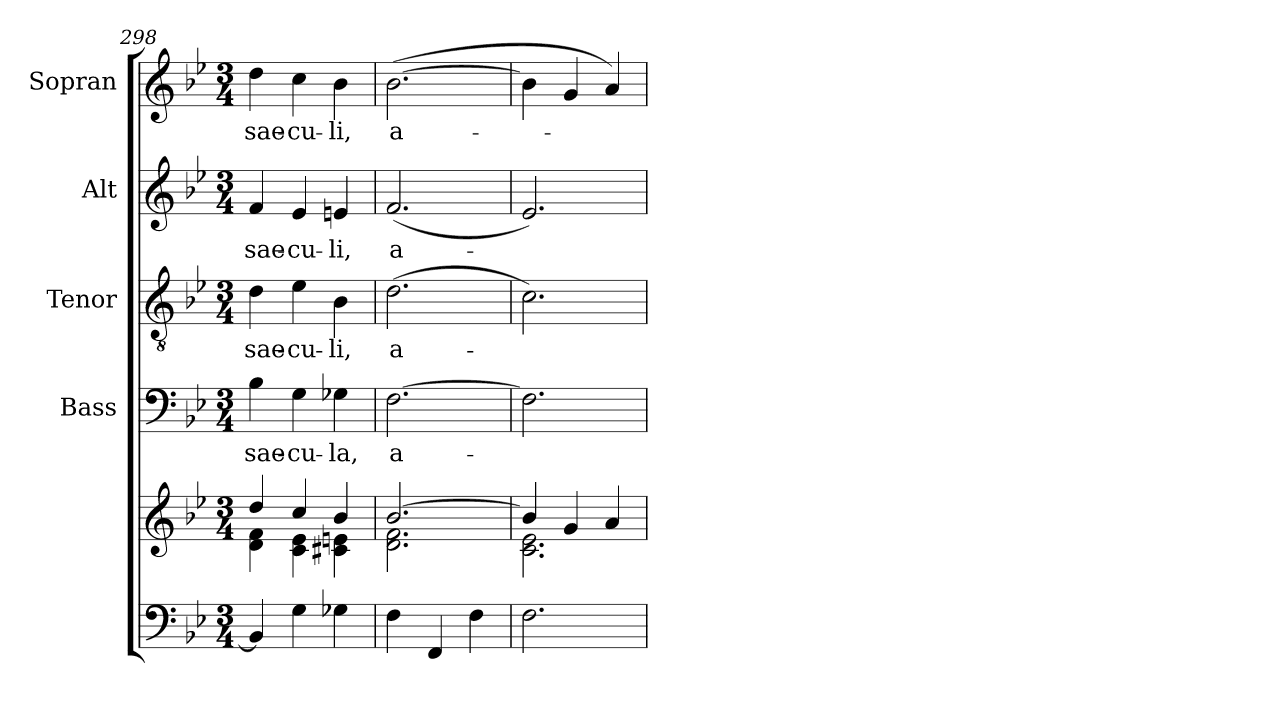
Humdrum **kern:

**kern	**kern	**kern	**text	**kern	**text	**kern	**text	**kern	**text
*part5	*part5	*part4	*part4	*part3	*part3	*part2	*part2	*part1	*part1
*staff6	*staff5	*staff4	*staff4	*staff3	*staff3	*staff2	*staff2	*staff1	*staff1
*	*	*I"Bass	*	*I"Tenor	*	*I"Alt	*	*I"Sopran	*
*	*	*I'B.	*	*I'T.	*	*I'A.	*	*I'S.	*
*clefF4	*clefG2	*clefF4	*	*clefGv2	*	*clefG2	*	*clefG2	*
*k[b-e-]	*k[b-e-]	*k[b-e-]	*	*k[b-e-]	*	*k[b-e-]	*	*k[b-e-]	*
*B-:	*B-:	*B-:	*	*B-:	*	*B-:	*	*B-:	*
*M3/4	*M3/4	*M3/4	*	*M3/4	*	*M3/4	*	*M3/4	*
=298	=298	=298	=298	=298	=298	=298	=298	=298	=298
*	*^	*	*	*	*	*	*	*	*
!	!	!	!	!LO:LY:b	!	!LO:LY:b	!	!LO:LY:b	!	!LO:LY:b
4BB-/]	4dd/	4d\ 4f\	4B-\	sae-	4d\	sae-	4f/	sae-	4dd\	sae-
!	!	!	!	!LO:LY:b	!	!LO:LY:b	!	!LO:LY:b	!	!LO:LY:b
4G\	4cc/	4c\ 4e-\	4G\	-cu-	4e-\	-cu-	4e-/	-cu-	4cc\	-cu-
!	!	!	!	!LO:LY:b	!	!LO:LY:b	!	!LO:LY:b	!	!LO:LY:b
4G-X\	4b-/	4c#X\ 4en\	4G-X\	-la,	4B-\	-li,	4en/	-li,	4b-\	-li,
=299	=299	=299	=299	=299	=299	=299	=299	=299	=299	=299
!	!	!	!	!LO:LY:b	!	!LO:LY:b	!	!LO:LY:b	!	!LO:LY:b
4F\	[>2.b-/	2.d\ 2.f\	[2.F\	a-	(>2.d\	a-	(<2.f/	a-	(>[2.b-\	a-
4FF/	.	.	.	.	.	.	.	.	.	.
4F\	.	.	.	.	.	.	.	.	.	.
=300	=300	=300	=300	=300	=300	=300	=300	=300	=300	=300
2.F\	4b-/]	2.c\ 2.e-\	2.F\]	.	2.c\)	.	2.e-/)	.	4b-\]	.
.	4g/	.	.	.	.	.	.	.	4g/	.
.	4a/	.	.	.	.	.	.	.	4a/)	.
*	*v	*v	*	*	*	*	*	*	*	*
=	=	=	=	=	=	=	=	=	=
*-	*-	*-	*-	*-	*-	*-	*-	*-	*-
